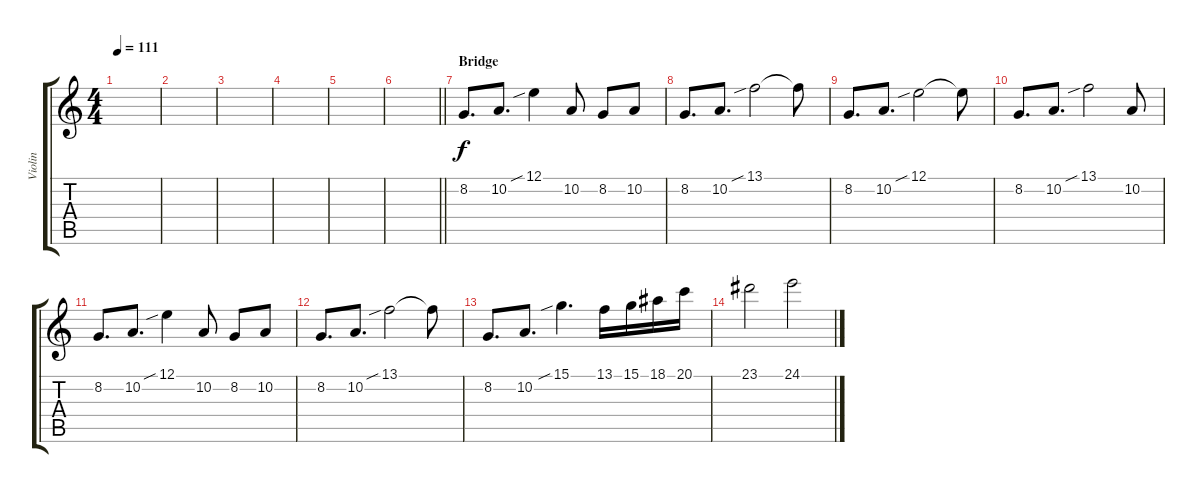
\track ("Violin" "Violin") {instrument violin}
\staff {score tabs}
\tuning (E4 B3 G3 D3 A2 D2) {hide}
\ts (4 4)
\tempo 111
\clef g2
\ks c
|
|
|
|
|
\barLineRight lightlight
|
\section ("" "Bridge")
8.2.8{d balance 16} 10.2.8{d} 12.1{sib}.4 10.2.8 8.2.8 10.2.8 |
8.2.8{d} 10.2.8{d} 13.1{sib}.2 13.1{t}.8 |
8.2.8{d} 10.2.8{d} 12.1{sib}.2 12.1{t}.8 |
8.2.8{d} 10.2.8{d} 13.1{sib}.2 10.2.8 |
8.2.8{d} 10.2.8{d} 12.1{sib}.4 10.2.8 8.2.8 10.2.8 |
8.2.8{d} 10.2.8{d} 13.1{sib}.2 13.1{t}.8 |
8.2.8{d} 10.2.8{d} 15.1{sib}.4{d} 13.1.16 15.1.16 18.1.16 20.1.16 |
23.1.2 24.1.2
